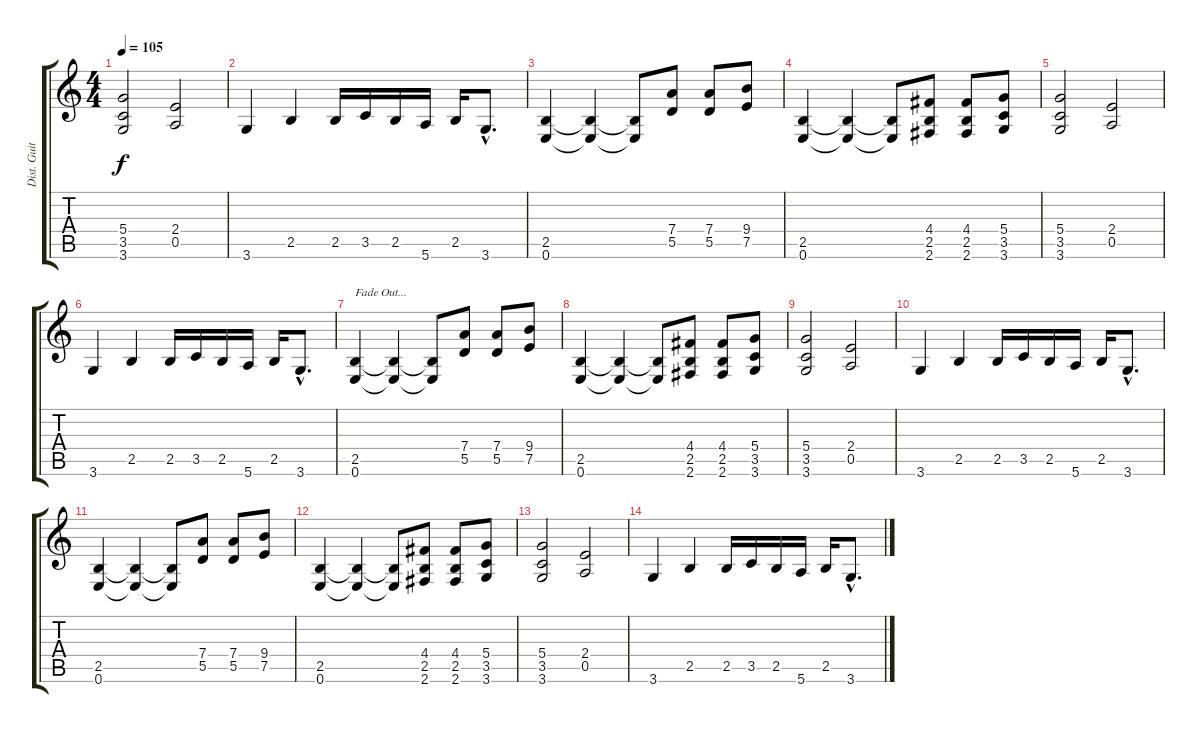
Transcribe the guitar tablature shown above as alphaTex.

\track ("Dist. Guitar 2" "Dist. Guit") {instrument distortionguitar}
\staff {score tabs}
\tuning (E4 B3 G3 D3 A2 E2) {hide}
\ts (4 4)
\tempo 105
\clef g2
\ks c
(5.4 3.5 3.6).2{dy f} (2.4 0.5).2 |
3.6.4 2.5.4 2.5.16 3.5.16 2.5.16 5.6.16 2.5.16 3.6{hac}.8{d} |
(2.5 0.6).4 (2.5{t} 0.6{t}).4 (2.5{t} 0.6{t}).8 (7.4 5.5).8 (7.4 5.5).8 (9.4 7.5).8 |
(2.5 0.6).4 (2.5{t} 0.6{t}).4 (2.5{t} 0.6{t}).8 (4.4 2.5 2.6).8 (4.4 2.5 2.6).8 (5.4 3.5 3.6).8 |
(5.4 3.5 3.6).2 (2.4 0.5).2 |
3.6.4 2.5.4 2.5.16 3.5.16 2.5.16 5.6.16 2.5.16 3.6{hac}.8{d} |
(2.5 0.6).4{txt "Fade Out..." volume 7} (2.5{t} 0.6{t}).4 (2.5{t} 0.6{t}).8 (7.4 5.5).8 (7.4 5.5).8 (9.4 7.5).8 |
(2.5 0.6).4 (2.5{t} 0.6{t}).4 (2.5{t} 0.6{t}).8 (4.4 2.5 2.6).8 (4.4 2.5 2.6).8 (5.4 3.5 3.6).8 |
(5.4 3.5 3.6).2 (2.4 0.5).2 |
3.6.4 2.5.4 2.5.16 3.5.16 2.5.16 5.6.16 2.5.16 3.6{hac}.8{d} |
(2.5 0.6).4{volume 2} (2.5{t} 0.6{t}).4 (2.5{t} 0.6{t}).8 (7.4 5.5).8 (7.4 5.5).8 (9.4 7.5).8 |
(2.5 0.6).4 (2.5{t} 0.6{t}).4 (2.5{t} 0.6{t}).8 (4.4 2.5 2.6).8 (4.4 2.5 2.6).8 (5.4 3.5 3.6).8 |
(5.4 3.5 3.6).2 (2.4 0.5).2 |
3.6.4 2.5.4 2.5.16 3.5.16 2.5.16 5.6.16 2.5.16 3.6{hac}.8{d}
